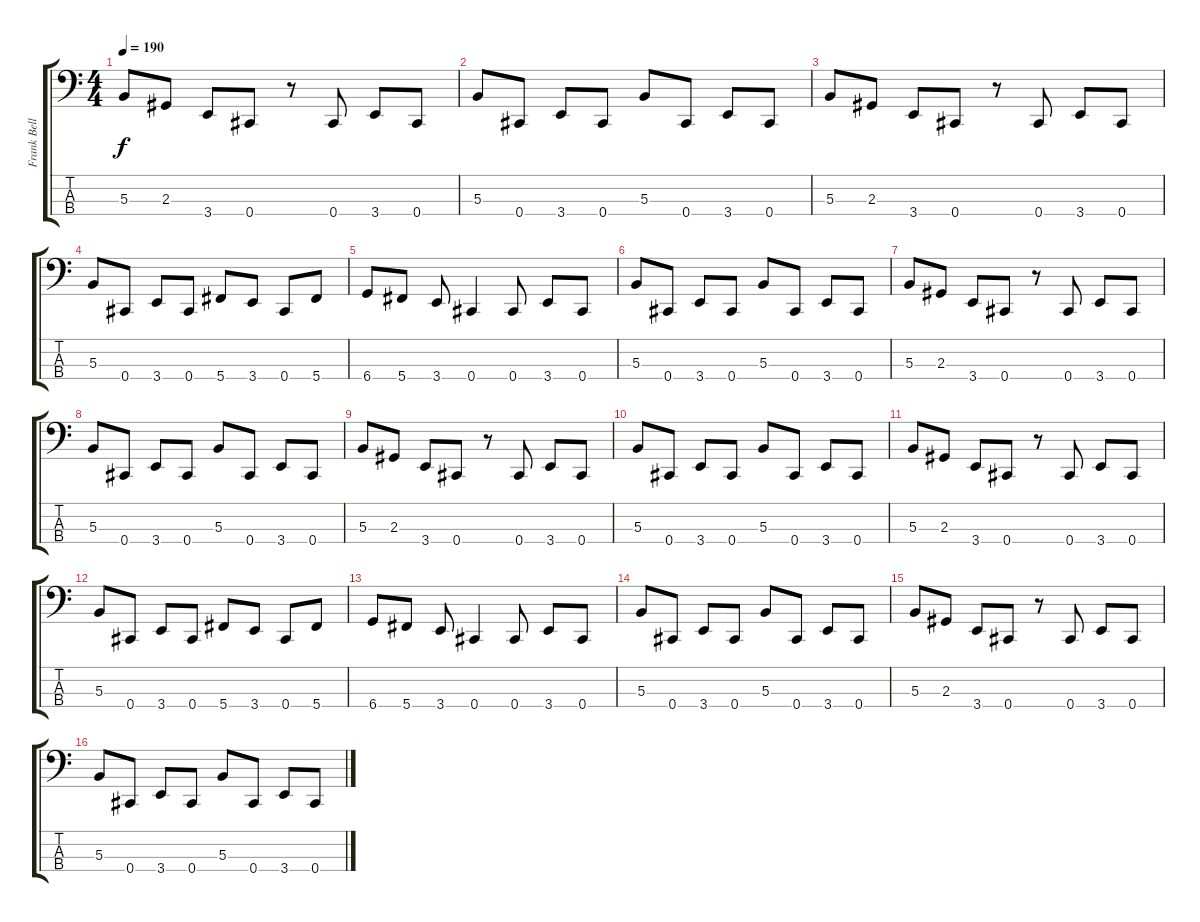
\track ("Frank Bello" "Frank Bell") {instrument electricbasspick}
\staff {score tabs}
\tuning (E2 B1 Gb1 Db1) {hide}
\ts (4 4)
\tempo 190
\clef f4
\ks c
5.3.8{dy f} 2.3.8 3.4.8 0.4.8 r.8 0.4.8 3.4.8 0.4.8 |
5.3.8 0.4.8 3.4.8 0.4.8 5.3.8 0.4.8 3.4.8 0.4.8 |
5.3.8 2.3.8 3.4.8 0.4.8 r.8 0.4.8 3.4.8 0.4.8 |
5.3.8 0.4.8 3.4.8 0.4.8 5.4.8 3.4.8 0.4.8 5.4.8 |
6.4.8 5.4.8 3.4.8 0.4.4 0.4.8 3.4.8 0.4.8 |
5.3.8 0.4.8 3.4.8 0.4.8 5.3.8 0.4.8 3.4.8 0.4.8 |
5.3.8 2.3.8 3.4.8 0.4.8 r.8 0.4.8 3.4.8 0.4.8 |
5.3.8 0.4.8 3.4.8 0.4.8 5.3.8 0.4.8 3.4.8 0.4.8 |
5.3.8 2.3.8 3.4.8 0.4.8 r.8 0.4.8 3.4.8 0.4.8 |
5.3.8 0.4.8 3.4.8 0.4.8 5.3.8 0.4.8 3.4.8 0.4.8 |
5.3.8 2.3.8 3.4.8 0.4.8 r.8 0.4.8 3.4.8 0.4.8 |
5.3.8 0.4.8 3.4.8 0.4.8 5.4.8 3.4.8 0.4.8 5.4.8 |
6.4.8 5.4.8 3.4.8 0.4.4 0.4.8 3.4.8 0.4.8 |
5.3.8 0.4.8 3.4.8 0.4.8 5.3.8 0.4.8 3.4.8 0.4.8 |
5.3.8 2.3.8 3.4.8 0.4.8 r.8 0.4.8 3.4.8 0.4.8 |
5.3.8 0.4.8 3.4.8 0.4.8 5.3.8 0.4.8 3.4.8 0.4.8
